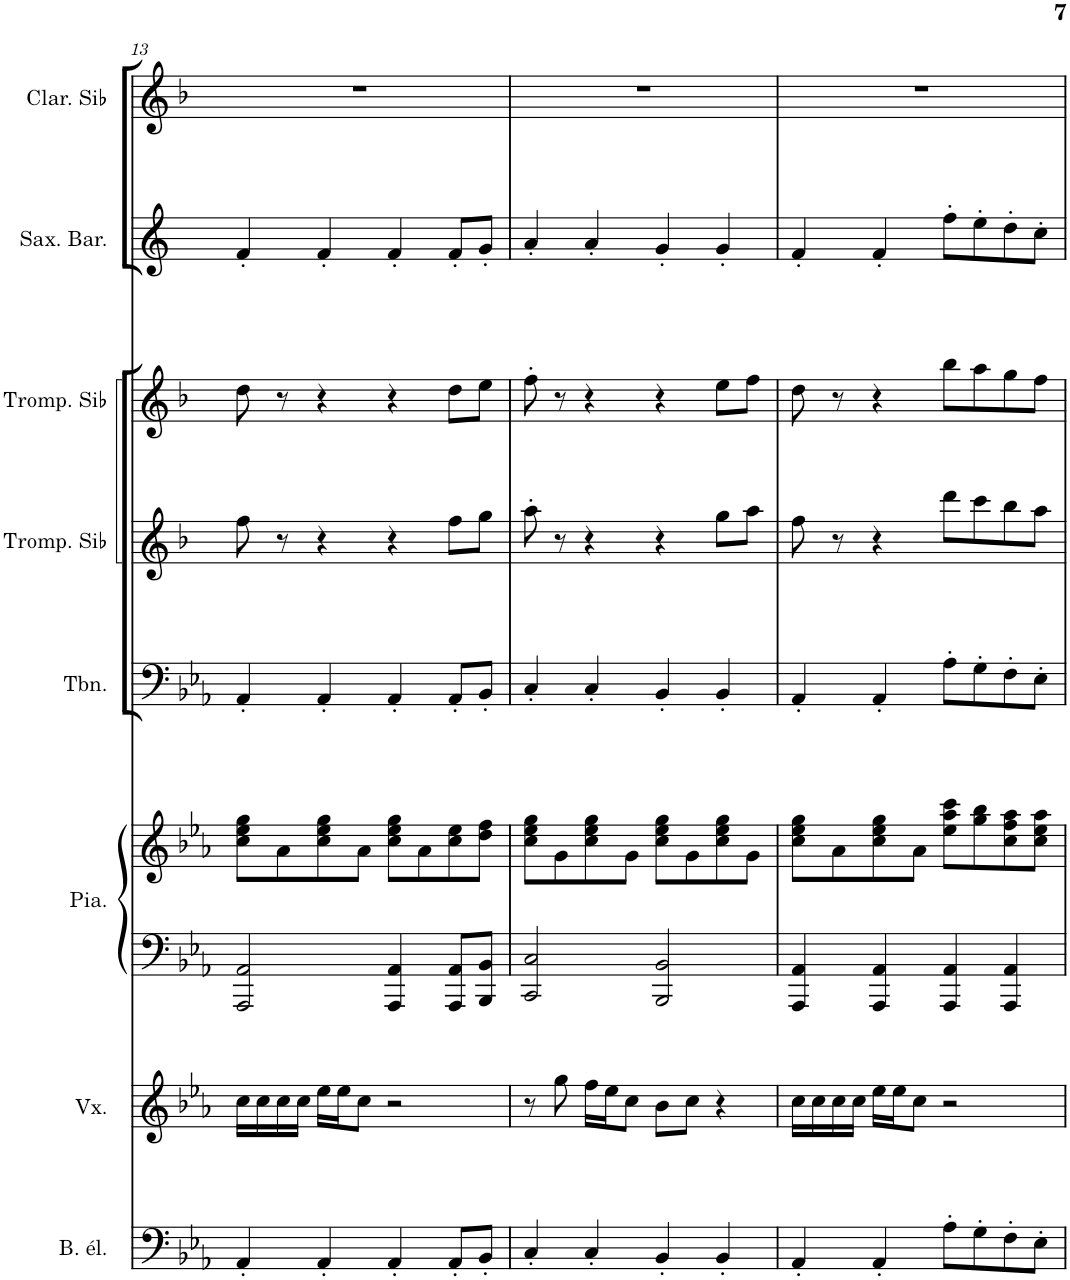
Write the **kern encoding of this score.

**kern	**kern	**kern	**kern	**kern	**kern	**kern	**kern	**kern
*part8	*part7	*part6	*part6	*part5	*part4	*part3	*part2	*part1
*staff9	*staff8	*staff7	*staff6	*staff5	*staff4	*staff3	*staff2	*staff1
*I"Basse électrique	*I"Voix	*I"Piano	*	*I"Trombone	*I"Trompette en Sib	*I"Trompette en Sib	*I"Saxophone Baryton	*I"Clarinette en Sib
*I'B. él.	*I'Vx.	*I'Pia.	*	*I'Tbn.	*I'Tromp. Sib	*I'Tromp. Sib	*I'Sax. Bar.	*I'Clar. Sib
!!LO:PB:g=z
*clefF4	*clefG2	*clefF4	*clefG2	*clefF4	*clefG2	*clefG2	*clefG2	*clefG2
*Trd7c12	*	*	*	*	*Trd1c2	*Trd1c2	*Trd12c21	*Trd1c2
*k[b-e-a-]	*k[b-e-a-]	*k[b-e-a-]	*k[b-e-a-]	*k[b-e-a-]	*k[b-]	*k[b-]	*k[]	*k[b-]
*M4/4	*M4/4	*M4/4	*M4/4	*M4/4	*M4/4	*M4/4	*M4/4	*M4/4
=13	=13	=13	=13	=13	=13	=13	=13	=13
4AA-'/	16cc\LL	2AAA-/ 2AA-/	8cc\ 8ee-\ 8gg\L	4AA-'/	8ff\	8dd\	4f'/	1r
.	16cc\	.	.	.	.	.	.	.
.	16cc\	.	8a-\	.	8r	8r	.	.
.	16cc\JJ	.	.	.	.	.	.	.
4AA-'/	16ee-\LL	.	8cc\ 8ee-\ 8gg\	4AA-'/	4r	4r	4f'/	.
.	16ee-\J	.	.	.	.	.	.	.
.	8cc\J	.	8a-\J	.	.	.	.	.
4AA-'/	2r	4AAA-/ 4AA-/	8cc\ 8ee-\ 8gg\L	4AA-'/	4r	4r	4f'/	.
.	.	.	8a-\	.	.	.	.	.
8AA-'/L	.	8AAA-/ 8AA-/L	8cc\ 8ee-\	8AA-'/L	8ff\L	8dd\L	8f'/L	.
8BB-'/J	.	8BBB-/ 8BB-/J	8dd\ 8ff\J	8BB-'/J	8gg\J	8ee\J	8g'/J	.
=14	=14	=14	=14	=14	=14	=14	=14	=14
4C'/	8r	2CC/ 2C/	8cc\ 8ee-\ 8gg\L	4C'/	8aa'\	8ff'\	4a'/	1r
.	8gg\	.	8g\	.	8r	8r	.	.
4C'/	16ff\LL	.	8cc\ 8ee-\ 8gg\	4C'/	4r	4r	4a'/	.
.	16ee-\J	.	.	.	.	.	.	.
.	8cc\J	.	8g\J	.	.	.	.	.
4BB-'/	8b-\L	2BBB-/ 2BB-/	8cc\ 8ee-\ 8gg\L	4BB-'/	4r	4r	4g'/	.
.	8cc\J	.	8g\	.	.	.	.	.
4BB-'/	4r	.	8cc\ 8ee-\ 8gg\	4BB-'/	8gg\L	8ee\L	4g'/	.
.	.	.	8g\J	.	8aa\J	8ff\J	.	.
=15	=15	=15	=15	=15	=15	=15	=15	=15
4AA-'/	16cc\LL	4AAA-/ 4AA-/	8cc\ 8ee-\ 8gg\L	4AA-'/	8ff\	8dd\	4f'/	1r
.	16cc\	.	.	.	.	.	.	.
.	16cc\	.	8a-\	.	8r	8r	.	.
.	16cc\JJ	.	.	.	.	.	.	.
4AA-'/	16ee-\LL	4AAA-/ 4AA-/	8cc\ 8ee-\ 8gg\	4AA-'/	4r	4r	4f'/	.
.	16ee-\J	.	.	.	.	.	.	.
.	8cc\J	.	8a-\J	.	.	.	.	.
8A-'\L	2r	4AAA-/ 4AA-/	8ee-\ 8aa-\ 8ccc\L	8A-'\L	8ddd\L	8bb-\L	8ff'\L	.
8G'\	.	.	8gg\ 8bb-\	8G'\	8ccc\	8aa\	8ee'\	.
8F'\	.	4AAA-/ 4AA-/	8cc\ 8ff\ 8aa-\	8F'\	8bb-\	8gg\	8dd'\	.
8E-'\J	.	.	8cc\ 8ee-\ 8aa-\J	8E-'\J	8aa\J	8ff\J	8cc'\J	.
=	=	=	=	=	=	=	=	=
*-	*-	*-	*-	*-	*-	*-	*-	*-
